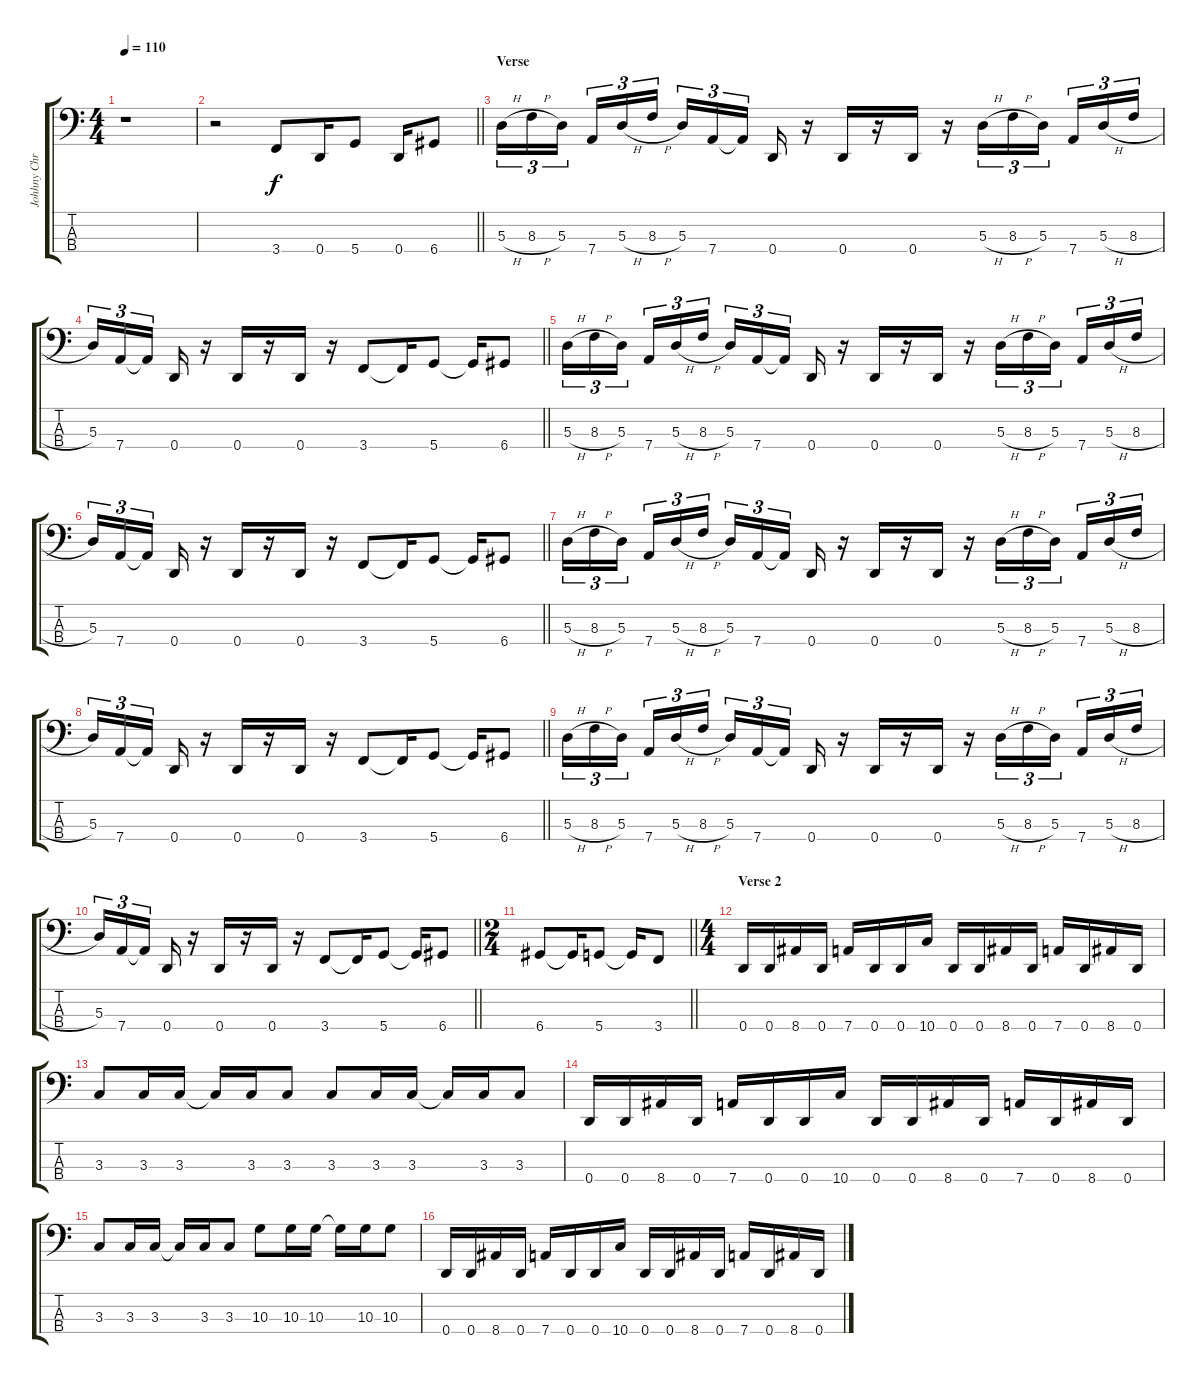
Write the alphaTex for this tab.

\track ("Johhny Christ - Bass" "Johhny Chr") {instrument electricbasspick}
\staff {score tabs}
\tuning (G2 D2 A1 D1) {hide}
\ts (4 4)
\tempo 110
\clef f4
\ks c
r.1{dy f} |
\barLineRight lightlight
r.2 3.4.8 0.4.16 5.4.8 0.4.16 6.4.8 |
\section ("" "Verse ")
5.3{h}.16{tu (3 2)} 8.3{h}.16{tu (3 2)} 5.3.16{tu (3 2) beam splitsecondary} 7.4.16{tu (3 2)} 5.3{h}.16{tu (3 2)} 8.3{h}.16{tu (3 2)} 5.3.16{tu (3 2)} 7.4.16{tu (3 2)} 7.4{t}.16{tu (3 2) beam splitsecondary} 0.4.16 r.16 0.4.16 r.16 0.4.16 r.16 5.3{h}.16{tu (3 2)} 8.3{h}.16{tu (3 2)} 5.3.16{tu (3 2) beam splitsecondary} 7.4.16{tu (3 2)} 5.3{h}.16{tu (3 2)} 8.3{h}.16{tu (3 2)} |
\barLineRight lightlight
5.3.16{tu (3 2)} 7.4.16{tu (3 2)} 7.4{t}.16{tu (3 2) beam splitsecondary} 0.4.16 r.16 0.4.16 r.16 0.4.16 r.16 3.4.8 3.4{t}.16 5.4.8 5.4{t}.16 6.4.8 |
5.3{h}.16{tu (3 2)} 8.3{h}.16{tu (3 2)} 5.3.16{tu (3 2) beam splitsecondary} 7.4.16{tu (3 2)} 5.3{h}.16{tu (3 2)} 8.3{h}.16{tu (3 2)} 5.3.16{tu (3 2)} 7.4.16{tu (3 2)} 7.4{t}.16{tu (3 2) beam splitsecondary} 0.4.16 r.16 0.4.16 r.16 0.4.16 r.16 5.3{h}.16{tu (3 2)} 8.3{h}.16{tu (3 2)} 5.3.16{tu (3 2) beam splitsecondary} 7.4.16{tu (3 2)} 5.3{h}.16{tu (3 2)} 8.3{h}.16{tu (3 2)} |
\barLineRight lightlight
5.3.16{tu (3 2)} 7.4.16{tu (3 2)} 7.4{t}.16{tu (3 2) beam splitsecondary} 0.4.16 r.16 0.4.16 r.16 0.4.16 r.16 3.4.8 3.4{t}.16 5.4.8 5.4{t}.16 6.4.8 |
5.3{h}.16{tu (3 2)} 8.3{h}.16{tu (3 2)} 5.3.16{tu (3 2) beam splitsecondary} 7.4.16{tu (3 2)} 5.3{h}.16{tu (3 2)} 8.3{h}.16{tu (3 2)} 5.3.16{tu (3 2)} 7.4.16{tu (3 2)} 7.4{t}.16{tu (3 2) beam splitsecondary} 0.4.16 r.16 0.4.16 r.16 0.4.16 r.16 5.3{h}.16{tu (3 2)} 8.3{h}.16{tu (3 2)} 5.3.16{tu (3 2) beam splitsecondary} 7.4.16{tu (3 2)} 5.3{h}.16{tu (3 2)} 8.3{h}.16{tu (3 2)} |
\barLineRight lightlight
5.3.16{tu (3 2)} 7.4.16{tu (3 2)} 7.4{t}.16{tu (3 2) beam splitsecondary} 0.4.16 r.16 0.4.16 r.16 0.4.16 r.16 3.4.8 3.4{t}.16 5.4.8 5.4{t}.16 6.4.8 |
5.3{h}.16{tu (3 2)} 8.3{h}.16{tu (3 2)} 5.3.16{tu (3 2) beam splitsecondary} 7.4.16{tu (3 2)} 5.3{h}.16{tu (3 2)} 8.3{h}.16{tu (3 2)} 5.3.16{tu (3 2)} 7.4.16{tu (3 2)} 7.4{t}.16{tu (3 2) beam splitsecondary} 0.4.16 r.16 0.4.16 r.16 0.4.16 r.16 5.3{h}.16{tu (3 2)} 8.3{h}.16{tu (3 2)} 5.3.16{tu (3 2) beam splitsecondary} 7.4.16{tu (3 2)} 5.3{h}.16{tu (3 2)} 8.3{h}.16{tu (3 2)} |
\barLineRight lightlight
5.3.16{tu (3 2)} 7.4.16{tu (3 2)} 7.4{t}.16{tu (3 2) beam splitsecondary} 0.4.16 r.16 0.4.16 r.16 0.4.16 r.16 3.4.8 3.4{t}.16 5.4.8 5.4{t}.16 6.4.8 |
\ts (2 4)
\barLineRight lightlight
6.4.8 6.4{t}.16 5.4.8 5.4{t}.16 3.4.8 |
\ts (4 4)
\section ("" "Verse 2")
0.4.16 0.4.16 8.4.16 0.4.16 7.4.16 0.4.16 0.4.16 10.4.16 0.4.16 0.4.16 8.4.16 0.4.16 7.4.16 0.4.16 8.4.16 0.4.16 |
3.3.8 3.3.16 3.3.16 3.3{t}.16 3.3.16 3.3.8 3.3.8 3.3.16 3.3.16 3.3{t}.16 3.3.16 3.3.8 |
0.4.16 0.4.16 8.4.16 0.4.16 7.4.16 0.4.16 0.4.16 10.4.16 0.4.16 0.4.16 8.4.16 0.4.16 7.4.16 0.4.16 8.4.16 0.4.16 |
3.3.8 3.3.16 3.3.16 3.3{t}.16 3.3.16 3.3.8 10.3.8 10.3.16 10.3.16 10.3{t}.16 10.3.16 10.3.8 |
0.4.16 0.4.16 8.4.16 0.4.16 7.4.16 0.4.16 0.4.16 10.4.16 0.4.16 0.4.16 8.4.16 0.4.16 7.4.16 0.4.16 8.4.16 0.4.16
